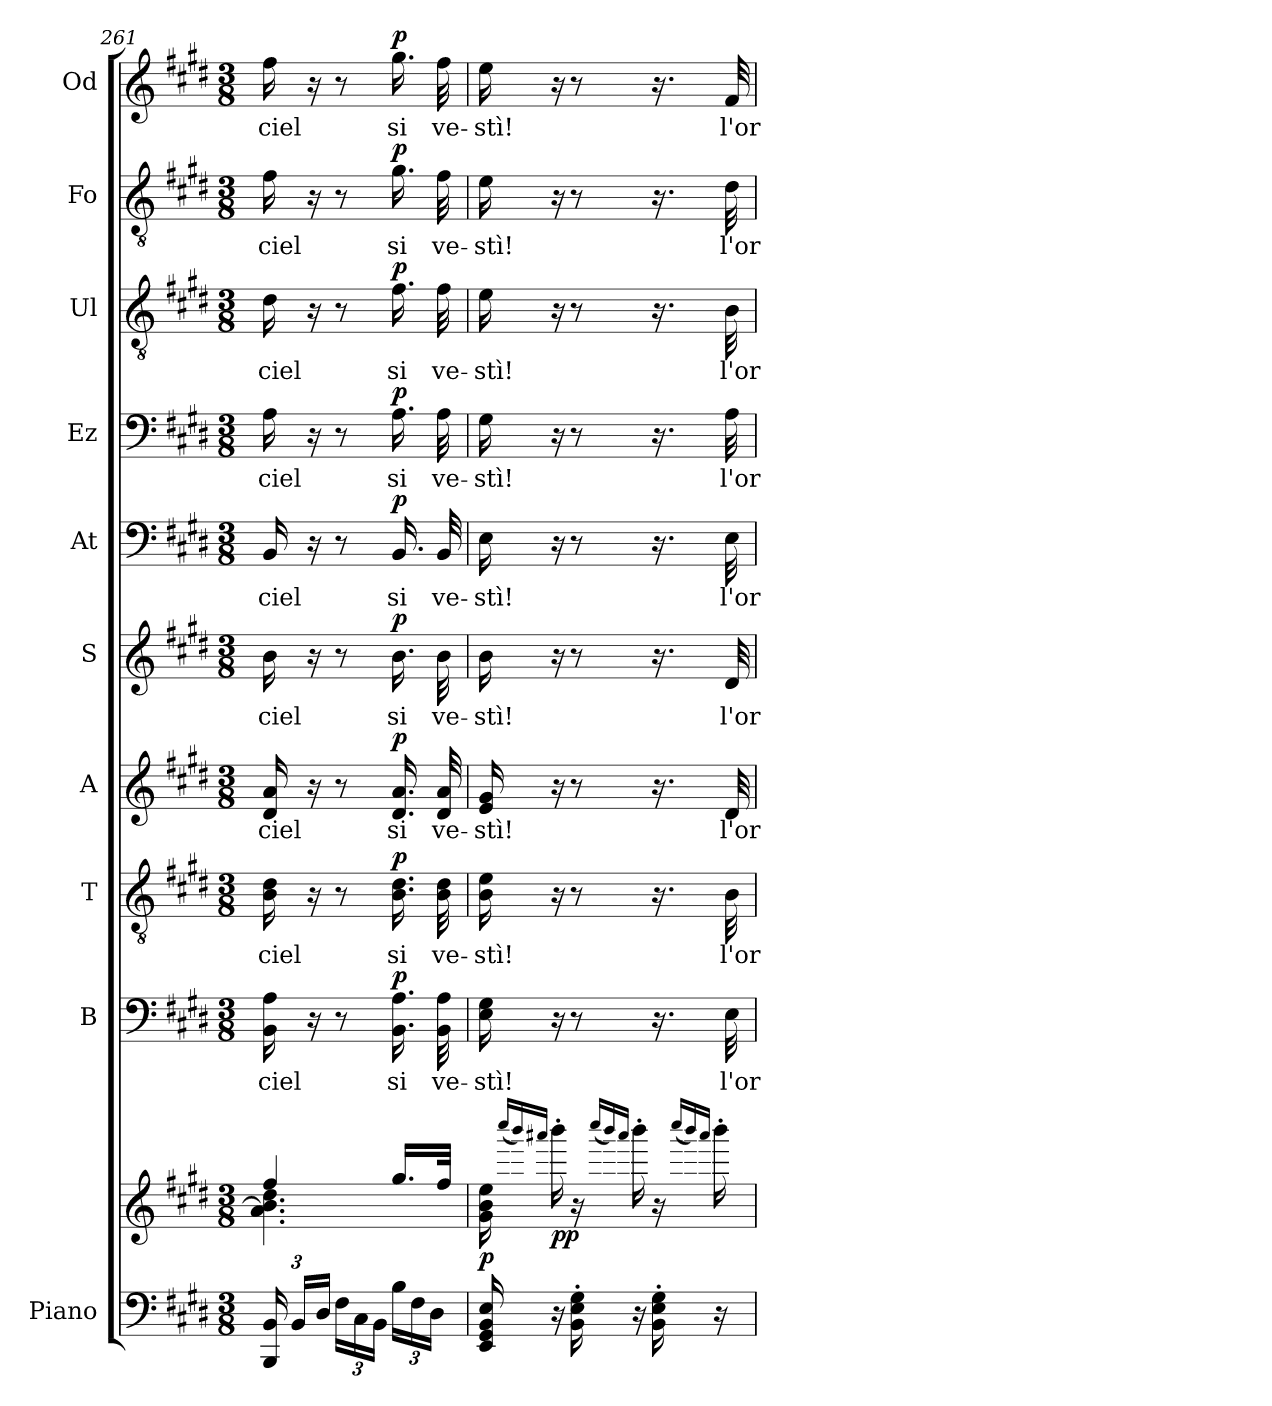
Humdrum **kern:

**kern	**kern	**dynam	**kern	**text	**dynam	**kern	**text	**dynam	**kern	**text	**dynam	**kern	**text	**dynam	**kern	**text	**dynam	**kern	**text	**dynam	**kern	**text	**dynam	**kern	**text	**dynam	**kern	**text	**dynam
*part10	*part10	*part10	*part9	*part9	*part9	*part8	*part8	*part8	*part7	*part7	*part7	*part6	*part6	*part6	*part5	*part5	*part5	*part4	*part4	*part4	*part3	*part3	*part3	*part2	*part2	*part2	*part1	*part1	*part1
*staff11	*staff10	*staff10/11	*staff9	*staff9	*staff9	*staff8	*staff8	*staff8	*staff7	*staff7	*staff7	*staff6	*staff6	*staff6	*staff5	*staff5	*staff5	*staff4	*staff4	*staff4	*staff3	*staff3	*staff3	*staff2	*staff2	*staff2	*staff1	*staff1	*staff1
*I"Piano	*	*	*I"B	*	*	*I"T	*	*	*I"A	*	*	*I"S	*	*	*I"At	*	*	*I"Ez	*	*	*I"Ul	*	*	*I"Fo	*	*	*I"Od	*	*
*I'Pno	*	*	*I'B	*	*	*I'T	*	*	*I'A	*	*	*I'S	*	*	*I'At	*	*	*I'Ez	*	*	*I'Ul	*	*	*I'Fo	*	*	*I'Od	*	*
*clefF4	*clefG2	*	*clefF4	*	*	*clefGv2	*	*	*clefG2	*	*	*clefG2	*	*	*clefF4	*	*	*clefF4	*	*	*clefGv2	*	*	*clefGv2	*	*	*clefG2	*	*
*k[f#c#g#d#]	*k[f#c#g#d#]	*	*k[f#c#g#d#]	*	*	*k[f#c#g#d#]	*	*	*k[f#c#g#d#]	*	*	*k[f#c#g#d#]	*	*	*k[f#c#g#d#]	*	*	*k[f#c#g#d#]	*	*	*k[f#c#g#d#]	*	*	*k[f#c#g#d#]	*	*	*k[f#c#g#d#]	*	*
*M3/8	*M3/8	*	*M3/8	*	*	*M3/8	*	*	*M3/8	*	*	*M3/8	*	*	*M3/8	*	*	*M3/8	*	*	*M3/8	*	*	*M3/8	*	*	*M3/8	*	*
*Xbrackettup	*	*	*	*	*	*	*	*	*	*	*	*	*	*	*	*	*	*	*	*	*	*	*	*	*	*	*	*	*
=261	=261	=261	=261	=261	=261	=261	=261	=261	=261	=261	=261	=261	=261	=261	=261	=261	=261	=261	=261	=261	=261	=261	=261	=261	=261	=261	=261	=261	=261
*	*^	*	*	*	*	*	*	*	*	*	*	*	*	*	*	*	*	*	*	*	*	*	*	*	*	*	*	*	*
!	!	!	!	!	!LO:LY:b	!	!	!LO:LY:b	!	!	!LO:LY:b	!	!	!LO:LY:b	!	!	!LO:LY:b	!	!	!LO:LY:b	!	!	!LO:LY:b	!	!	!LO:LY:b	!	!	!LO:LY:b	!
24BBB/ 24BB/	4ff#/	4.a\ 4.b\] 4.dd#\	.	16BB\ 16A!\	ciel	.	16B!\ 16d#\	ciel	.	16d#/ 16a!/	ciel	.	16b\	ciel	.	16BB/	ciel	.	16A\	ciel	.	16d#\	ciel	.	16f#\	ciel	.	16ff#\	ciel	.
24BB/LL	.	.	.	.	.	.	.	.	.	.	.	.	.	.	.	.	.	.	.	.	.	.	.	.	.	.	.	.	.	.
.	.	.	.	16r	.	.	16r	.	.	16r	.	.	16r	.	.	16r	.	.	16r	.	.	16r	.	.	16r	.	.	16r	.	.
24D#/JJ	.	.	.	.	.	.	.	.	.	.	.	.	.	.	.	.	.	.	.	.	.	.	.	.	.	.	.	.	.	.
24F#\LL	.	.	.	8r	.	.	8r	.	.	8r	.	.	8r	.	.	8r	.	.	8r	.	.	8r	.	.	8r	.	.	8r	.	.
24C#\	.	.	.	.	.	.	.	.	.	.	.	.	.	.	.	.	.	.	.	.	.	.	.	.	.	.	.	.	.	.
24BB\JJ	.	.	.	.	.	.	.	.	.	.	.	.	.	.	.	.	.	.	.	.	.	.	.	.	.	.	.	.	.	.
!	!	!	!	!	!LO:LY:b	!LO:DY:a	!	!LO:LY:b	!LO:DY:a	!	!LO:LY:b	!LO:DY:a	!	!LO:LY:b	!LO:DY:a	!	!LO:LY:b	!LO:DY:a	!	!LO:LY:b	!LO:DY:a	!	!LO:LY:b	!LO:DY:a	!	!LO:LY:b	!LO:DY:a	!	!LO:LY:b	!LO:DY:a
24B\LL	16.gg#/LL	.	.	16.BB\ 16.A!\	si	p	16.B!\ 16.d#\	si	p	16.d#/ 16.a!/	si	p	16.b\	si	p	16.BB/	si	p	16.A\	si	p	16.f#\	si	p	16.g#\	si	p	16.gg#\	si	p
24F#\	.	.	.	.	.	.	.	.	.	.	.	.	.	.	.	.	.	.	.	.	.	.	.	.	.	.	.	.	.	.
24D#\JJ	.	.	.	.	.	.	.	.	.	.	.	.	.	.	.	.	.	.	.	.	.	.	.	.	.	.	.	.	.	.
!	!	!	!	!	!LO:LY:b	!	!	!LO:LY:b	!	!	!LO:LY:b	!	!	!LO:LY:b	!	!	!LO:LY:b	!	!	!LO:LY:b	!	!	!LO:LY:b	!	!	!LO:LY:b	!	!	!LO:LY:b	!
.	32ff#/JJk	.	.	32BB\ 32A!\	ve-	.	32B!\ 32d#\	ve-	.	32d#/ 32a!/	ve-	.	32b\	ve-	.	32BB/	ve-	.	32A\	ve-	.	32f#\	ve-	.	32f#\	ve-	.	32ff#\	ve-	.
*	*v	*v	*	*	*	*	*	*	*	*	*	*	*	*	*	*	*	*	*	*	*	*	*	*	*	*	*	*	*	*
=262	=262	=262	=262	=262	=262	=262	=262	=262	=262	=262	=262	=262	=262	=262	=262	=262	=262	=262	=262	=262	=262	=262	=262	=262	=262	=262	=262	=262	=262
!	!	!LO:DY:b	!	!LO:LY:b	!	!	!LO:LY:b	!	!	!LO:LY:b	!	!	!LO:LY:b	!	!	!LO:LY:b	!	!	!LO:LY:b	!	!	!LO:LY:b	!	!	!LO:LY:b	!	!	!LO:LY:b	!
16EE/ 16GG#/ 16BB/ 16E/	16g#\ 16b\ 16ee\	p	16E\ 16G#!\	-stì!	.	16B!\ 16e\	-stì!	.	16e/ 16g#!/	-stì!	.	16b\	-stì!	.	16E\	-stì!	.	16G#\	-stì!	.	16e\	-stì!	.	16e\	-stì!	.	16ee\	-stì!	.
.	(<16qcccc#/LL	.	.	.	.	.	.	.	.	.	.	.	.	.	.	.	.	.	.	.	.	.	.	.	.	.	.	.	.
.	16qbbb/)	.	.	.	.	.	.	.	.	.	.	.	.	.	.	.	.	.	.	.	.	.	.	.	.	.	.	.	.
.	16qaaa#X/JJ	.	.	.	.	.	.	.	.	.	.	.	.	.	.	.	.	.	.	.	.	.	.	.	.	.	.	.	.
!	!	!LO:DY:b	!	!	!	!	!	!	!	!	!	!	!	!	!	!	!	!	!	!	!	!	!	!	!	!	!	!	!
16r	16bbb'\	pp	16r	.	.	16r	.	.	16r	.	.	16r	.	.	16r	.	.	16r	.	.	16r	.	.	16r	.	.	16r	.	.
16BB\' 16E\' 16G#\'	16r	.	8r	.	.	8r	.	.	8r	.	.	8r	.	.	8r	.	.	8r	.	.	8r	.	.	8r	.	.	8r	.	.
.	(<16qcccc#/LL	.	.	.	.	.	.	.	.	.	.	.	.	.	.	.	.	.	.	.	.	.	.	.	.	.	.	.	.
.	16qbbb/)	.	.	.	.	.	.	.	.	.	.	.	.	.	.	.	.	.	.	.	.	.	.	.	.	.	.	.	.
.	16qaaa#/JJ	.	.	.	.	.	.	.	.	.	.	.	.	.	.	.	.	.	.	.	.	.	.	.	.	.	.	.	.
16r	16bbb'\	.	.	.	.	.	.	.	.	.	.	.	.	.	.	.	.	.	.	.	.	.	.	.	.	.	.	.	.
16BB\' 16E\' 16G#\'	16r	.	16.r	.	.	16.r	.	.	16.r	.	.	16.r	.	.	16.r	.	.	16.r	.	.	16.r	.	.	16.r	.	.	16.r	.	.
.	(<16qcccc#/LL	.	.	.	.	.	.	.	.	.	.	.	.	.	.	.	.	.	.	.	.	.	.	.	.	.	.	.	.
.	16qbbb/)	.	.	.	.	.	.	.	.	.	.	.	.	.	.	.	.	.	.	.	.	.	.	.	.	.	.	.	.
.	16qaaa#/JJ	.	.	.	.	.	.	.	.	.	.	.	.	.	.	.	.	.	.	.	.	.	.	.	.	.	.	.	.
16r	16bbb'\	.	.	.	.	.	.	.	.	.	.	.	.	.	.	.	.	.	.	.	.	.	.	.	.	.	.	.	.
!	!	!	!	!LO:LY:b	!	!	!LO:LY:b	!	!	!LO:LY:b	!	!	!LO:LY:b	!	!	!LO:LY:b	!	!	!LO:LY:b	!	!	!LO:LY:b	!	!	!LO:LY:b	!	!	!LO:LY:b	!
.	.	.	32E\	l'or-	.	32B\	l'or-	.	32d#/	l'or-	.	32d#/	l'or-	.	32E\	l'or-	.	32A\	l'or-	.	32B\	l'or-	.	32d#\	l'or-	.	32f#/	l'or-	.
=	=	=	=	=	=	=	=	=	=	=	=	=	=	=	=	=	=	=	=	=	=	=	=	=	=	=	=	=	=
*-	*-	*-	*-	*-	*-	*-	*-	*-	*-	*-	*-	*-	*-	*-	*-	*-	*-	*-	*-	*-	*-	*-	*-	*-	*-	*-	*-	*-	*-
